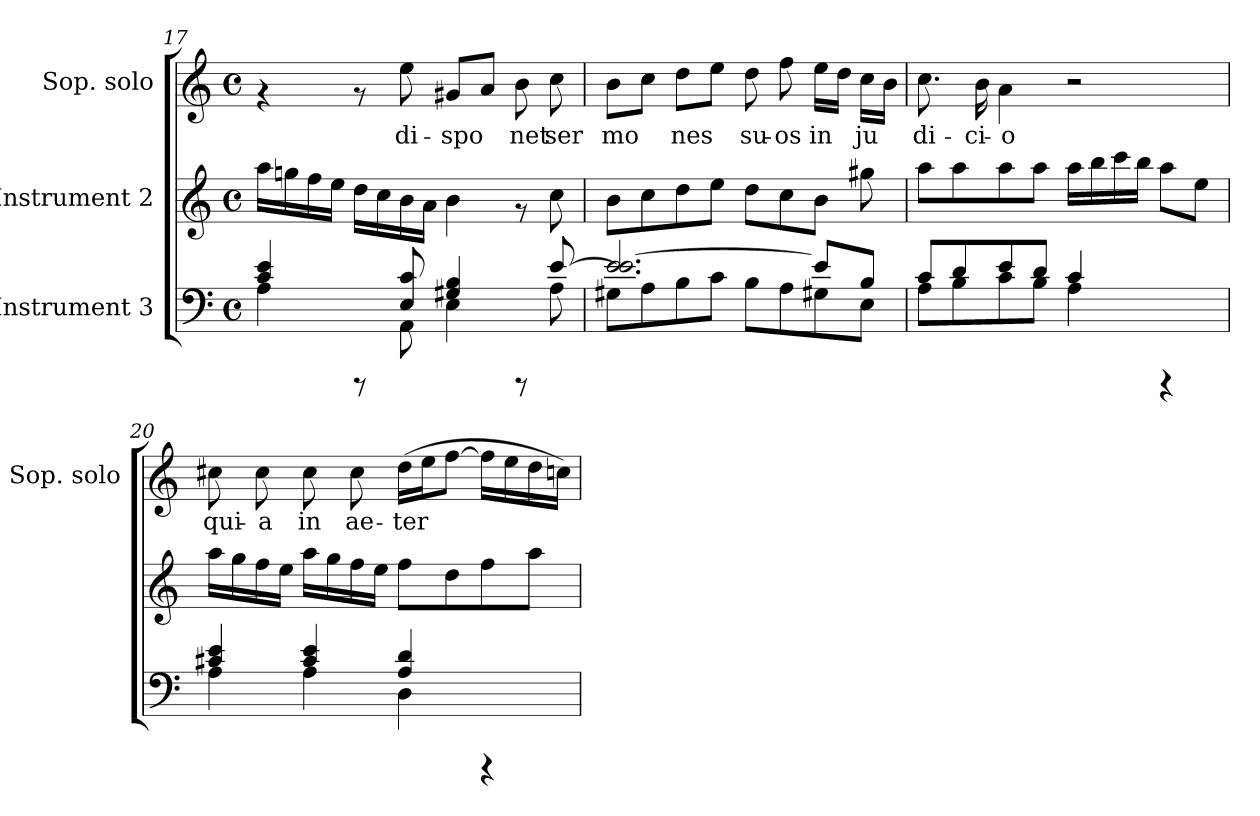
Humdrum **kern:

**kern	**kern	**kern	**text
*part3	*part2	*part1	*part1
*staff3	*staff2	*staff1	*staff1
*I"Instrument 3	*I"Instrument 2	*I"Sop. solo	*
*	*	*I'Sop. solo	*
*clefF4	*clefG2	*clefG2	*
*k[]	*k[]	*k[]	*
*C:	*C:	*C:	*
*M4/4	*M4/4	*M4/4	*
*met(c)	*met(c)	*met(c)	*
=17	=17	=17	=17
*^	*	*	*
4e/ 4c/	4A\	16aa\L	4rf	.
.	.	16ggn\	.	.
.	.	16ff\	.	.
.	.	16ee\J	.	.
8rCCC	8ryy	16dd\L	8rf	.
.	.	16cc\	.	.
!	!	!	!	!LO:LY:b:cj
8c/ 8E/	8AA\	16b\	8ee\	di-
.	.	16a\J	.	.
!	!	!	!	!LO:LY:b:cj
4B/ 4G#X/	4E\	4b\	8g#X/L	-spo-
!	!	!	!	!LO:LY:b:cj
.	.	.	8a/J	--
!	!	!	!	!LO:LY:b:cj
8rCCC	8ryy	8rf	8b\	-net
!	!	!	!	!LO:LY:b:cj
[>8e/	8A\	8cc\	8cc\	ser
!!LO:PB:g=z
=18	=18	=18	=18	=18
!	!	!	!	!LO:LY:b:cj
2.e/ 2.e/_>	8G#X\L	8b\L	8b\L	mo-
!	!	!	!	!LO:LY:b:cj
.	8A\	8cc\	8cc\J	--
!	!	!	!	!LO:LY:b:cj
.	8B\	8dd\	8dd\L	-nes
!	!	!	!	!LO:LY:b:cj
.	8c\J	8ee\J	8ee\J	.
!	!	!	!	!LO:LY:b:cj
.	8B\L	8dd\L	8dd\	su-
!	!	!	!	!LO:LY:b:cj
.	8A\	8cc\	8ff\	-os
!	!	!	!	!LO:LY:b:cj
8e/L]	8G#X\	8b\J	16ee\L	in
!	!	!	!	!LO:LY:b:cj
.	.	.	16dd\J	.
!	!	!	!	!LO:LY:b:cj
8B/J	8E\J	8gg#X\	16cc\L	ju-
!	!	!	!	!LO:LY:b:cj
.	.	.	16b\J	--
=19	=19	=19	=19	=19
!	!	!	!	!LO:LY:b:cj
8c/L	8A\L	8aa\L	8.cc\	-di-
8d/	8B\	8aa\	.	.
!	!	!	!	!LO:LY:b:cj
.	.	.	16b\	-ci-
!	!	!	!	!LO:LY:b:cj
8e/	8c\	8aa\	4a\	-o
8d/J	8B\J	8aa\J	.	.
4c/	4A\	16aa\L	2r	.
.	.	16bb\	.	.
.	.	16ccc\	.	.
.	.	16bb\J	.	.
4rCCC	4ryy	8aa\L	.	.
.	.	8ee\J	.	.
=20	=20	=20	=20	=20
!	!	!	!	!LO:LY:b:cj
4e/ 4c#X/	4A\	16aa\L	8cc#X\	qui-
.	.	16gg\	.	.
!	!	!	!	!LO:LY:b:cj
.	.	16ff\	8cc#\	-a
.	.	16ee\J	.	.
!	!	!	!	!LO:LY:b:cj
4e/ 4c#/	4A\	16aa\L	8cc#\	in
.	.	16gg\	.	.
!	!	!	!	!LO:LY:b:cj
.	.	16ff\	8cc#\	ae-
.	.	16ee\J	.	.
!	!	!	!	!LO:LY:b:cj
4d/ 4A/	4D\	8ff\L	(>16dd\L	-ter-
!	!	!	!	!LO:LY:b:cj
.	.	.	16ee\	--
!	!	!	!	!LO:LY:b:cj
.	.	8dd\	[>8ff\J	--
!	!	!	!	!LO:LY:b:cj
4rCCC	4ryy	8ff\	16ff\L]	--
!	!	!	!	!LO:LY:b:cj
.	.	.	16ee\	--
!	!	!	!	!LO:LY:b:cj
.	.	8aa\J	16dd\	--
!	!	!	!	!LO:LY:b:cj
.	.	.	16ccn\J)	--
*v	*v	*	*	*
=	=	=	=
*-	*-	*-	*-
